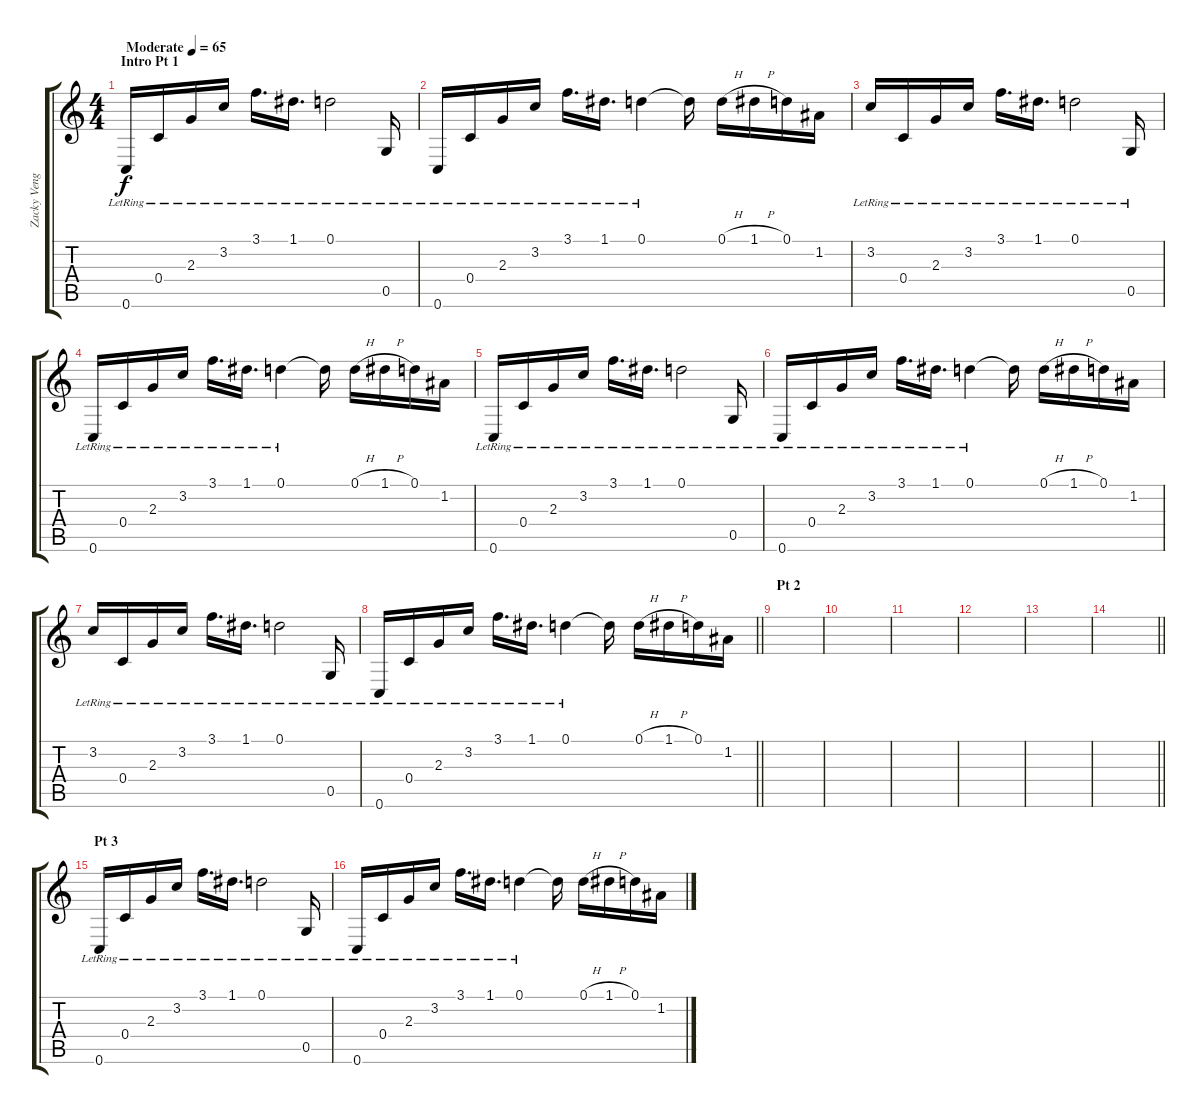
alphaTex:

\track ("Zacky Vengeance [Acoustic Guitar]" "Zacky Veng") {instrument acousticguitarsteel}
\staff {score tabs}
\tuning (D4 A3 F3 C3 G2 C2) {hide}
\ts (4 4)
\section ("" "Intro Pt 1")
\tempo (65 "Moderate")
\clef g2
\ks c
0.6{lr}.16{dy f instrument acousticguitarsteel} 0.4{lr}.16 2.3{lr}.16 3.2{lr}.16 3.1{lr}.16{d} 1.1{lr}.16{d} 0.1{lr}.2 0.5{lr}.16 |
0.6{lr}.16 0.4{lr}.16 2.3{lr}.16 3.2{lr}.16 3.1{lr}.16{d} 1.1{lr}.16{d} 0.1{lr}.4 0.1{t}.16 0.1{h}.16 1.1{h}.16 0.1.16 1.2.16 |
3.2{lr}.16 0.4{lr}.16 2.3{lr}.16 3.2{lr}.16 3.1{lr}.16{d} 1.1{lr}.16{d} 0.1{lr}.2 0.5{lr}.16 |
0.6{lr}.16 0.4{lr}.16 2.3{lr}.16 3.2{lr}.16 3.1{lr}.16{d} 1.1{lr}.16{d} 0.1{lr}.4 0.1{t}.16 0.1{h}.16 1.1{h}.16 0.1.16 1.2.16 |
0.6{lr}.16 0.4{lr}.16 2.3{lr}.16 3.2{lr}.16 3.1{lr}.16{d} 1.1{lr}.16{d} 0.1{lr}.2 0.5{lr}.16 |
0.6{lr}.16 0.4{lr}.16 2.3{lr}.16 3.2{lr}.16 3.1{lr}.16{d} 1.1{lr}.16{d} 0.1{lr}.4 0.1{t}.16 0.1{h}.16 1.1{h}.16 0.1.16 1.2.16 |
3.2{lr}.16 0.4{lr}.16 2.3{lr}.16 3.2{lr}.16 3.1{lr}.16{d} 1.1{lr}.16{d} 0.1{lr}.2 0.5{lr}.16 |
\barLineRight lightlight
0.6{lr}.16 0.4{lr}.16 2.3{lr}.16 3.2{lr}.16 3.1{lr}.16{d} 1.1{lr}.16{d} 0.1{lr}.4 0.1{t}.16 0.1{h}.16 1.1{h}.16 0.1.16 1.2.16 |
\section ("" "Pt 2")
|
|
|
|
|
\barLineRight lightlight
|
\section ("" "Pt 3")
0.6{lr}.16 0.4{lr}.16 2.3{lr}.16 3.2{lr}.16 3.1{lr}.16{d} 1.1{lr}.16{d} 0.1{lr}.2 0.5{lr}.16 |
0.6{lr}.16 0.4{lr}.16 2.3{lr}.16 3.2{lr}.16 3.1{lr}.16{d} 1.1{lr}.16{d} 0.1{lr}.4 0.1{t}.16 0.1{h}.16 1.1{h}.16 0.1.16 1.2.16
